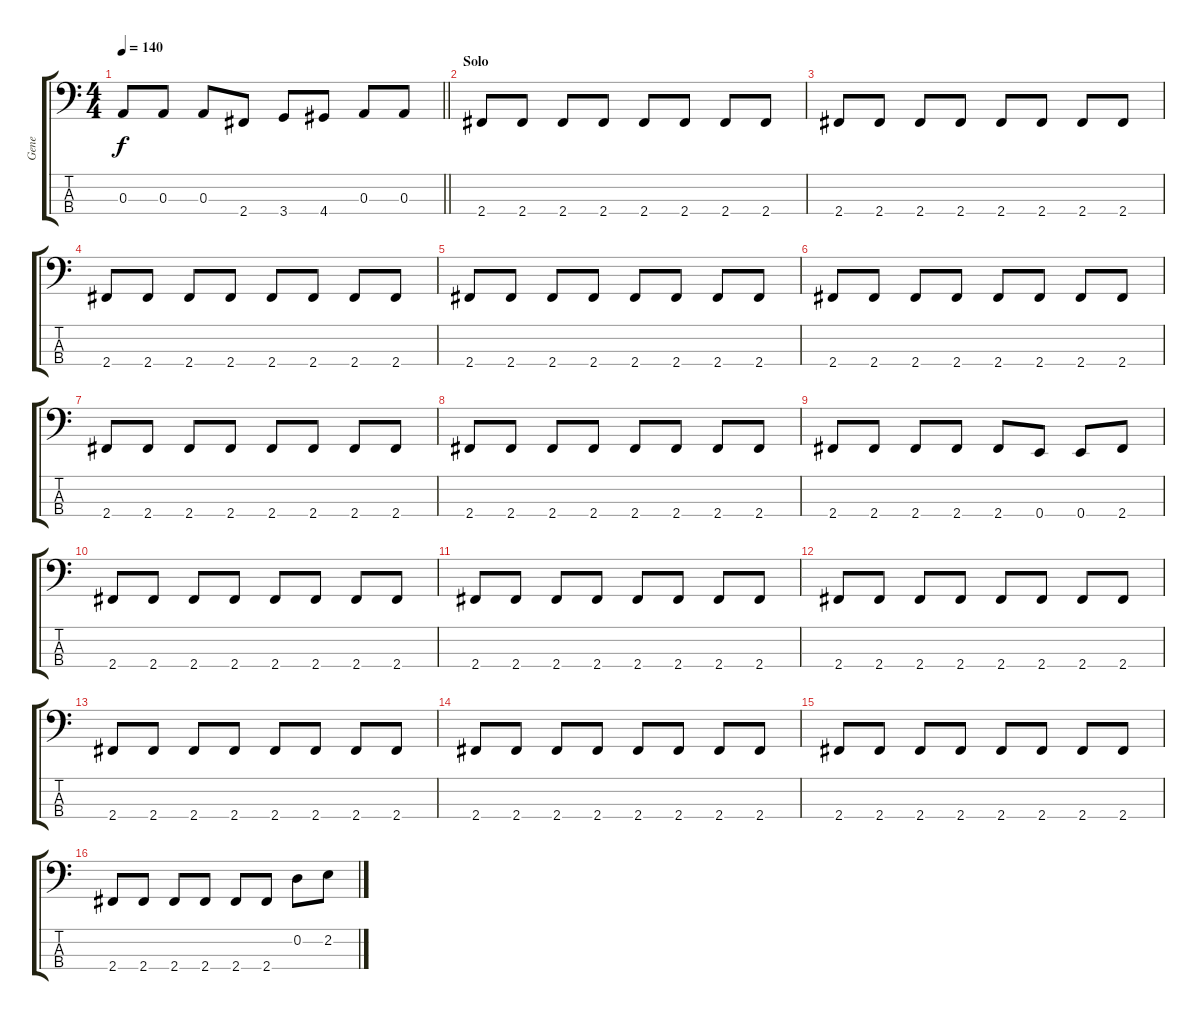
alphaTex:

\track ("Gene" "Gene") {instrument electricbasspick}
\staff {score tabs}
\tuning (G2 D2 A1 E1) {hide}
\ts (4 4)
\tempo 140
\clef f4
\barLineRight lightlight
\ks c
0.3.8{dy f} 0.3.8 0.3.8 2.4.8 3.4.8 4.4.8 0.3.8 0.3.8 |
\section ("" "Solo")
2.4.8 2.4.8 2.4.8 2.4.8 2.4.8 2.4.8 2.4.8 2.4.8 |
2.4.8 2.4.8 2.4.8 2.4.8 2.4.8 2.4.8 2.4.8 2.4.8 |
2.4.8 2.4.8 2.4.8 2.4.8 2.4.8 2.4.8 2.4.8 2.4.8 |
2.4.8 2.4.8 2.4.8 2.4.8 2.4.8 2.4.8 2.4.8 2.4.8 |
2.4.8 2.4.8 2.4.8 2.4.8 2.4.8 2.4.8 2.4.8 2.4.8 |
2.4.8 2.4.8 2.4.8 2.4.8 2.4.8 2.4.8 2.4.8 2.4.8 |
2.4.8 2.4.8 2.4.8 2.4.8 2.4.8 2.4.8 2.4.8 2.4.8 |
2.4.8 2.4.8 2.4.8 2.4.8 2.4.8 0.4.8 0.4.8 2.4.8 |
2.4.8 2.4.8 2.4.8 2.4.8 2.4.8 2.4.8 2.4.8 2.4.8 |
2.4.8 2.4.8 2.4.8 2.4.8 2.4.8 2.4.8 2.4.8 2.4.8 |
2.4.8 2.4.8 2.4.8 2.4.8 2.4.8 2.4.8 2.4.8 2.4.8 |
2.4.8 2.4.8 2.4.8 2.4.8 2.4.8 2.4.8 2.4.8 2.4.8 |
2.4.8 2.4.8 2.4.8 2.4.8 2.4.8 2.4.8 2.4.8 2.4.8 |
2.4.8 2.4.8 2.4.8 2.4.8 2.4.8 2.4.8 2.4.8 2.4.8 |
2.4.8 2.4.8 2.4.8 2.4.8 2.4.8 2.4.8 0.2.8 2.2.8
